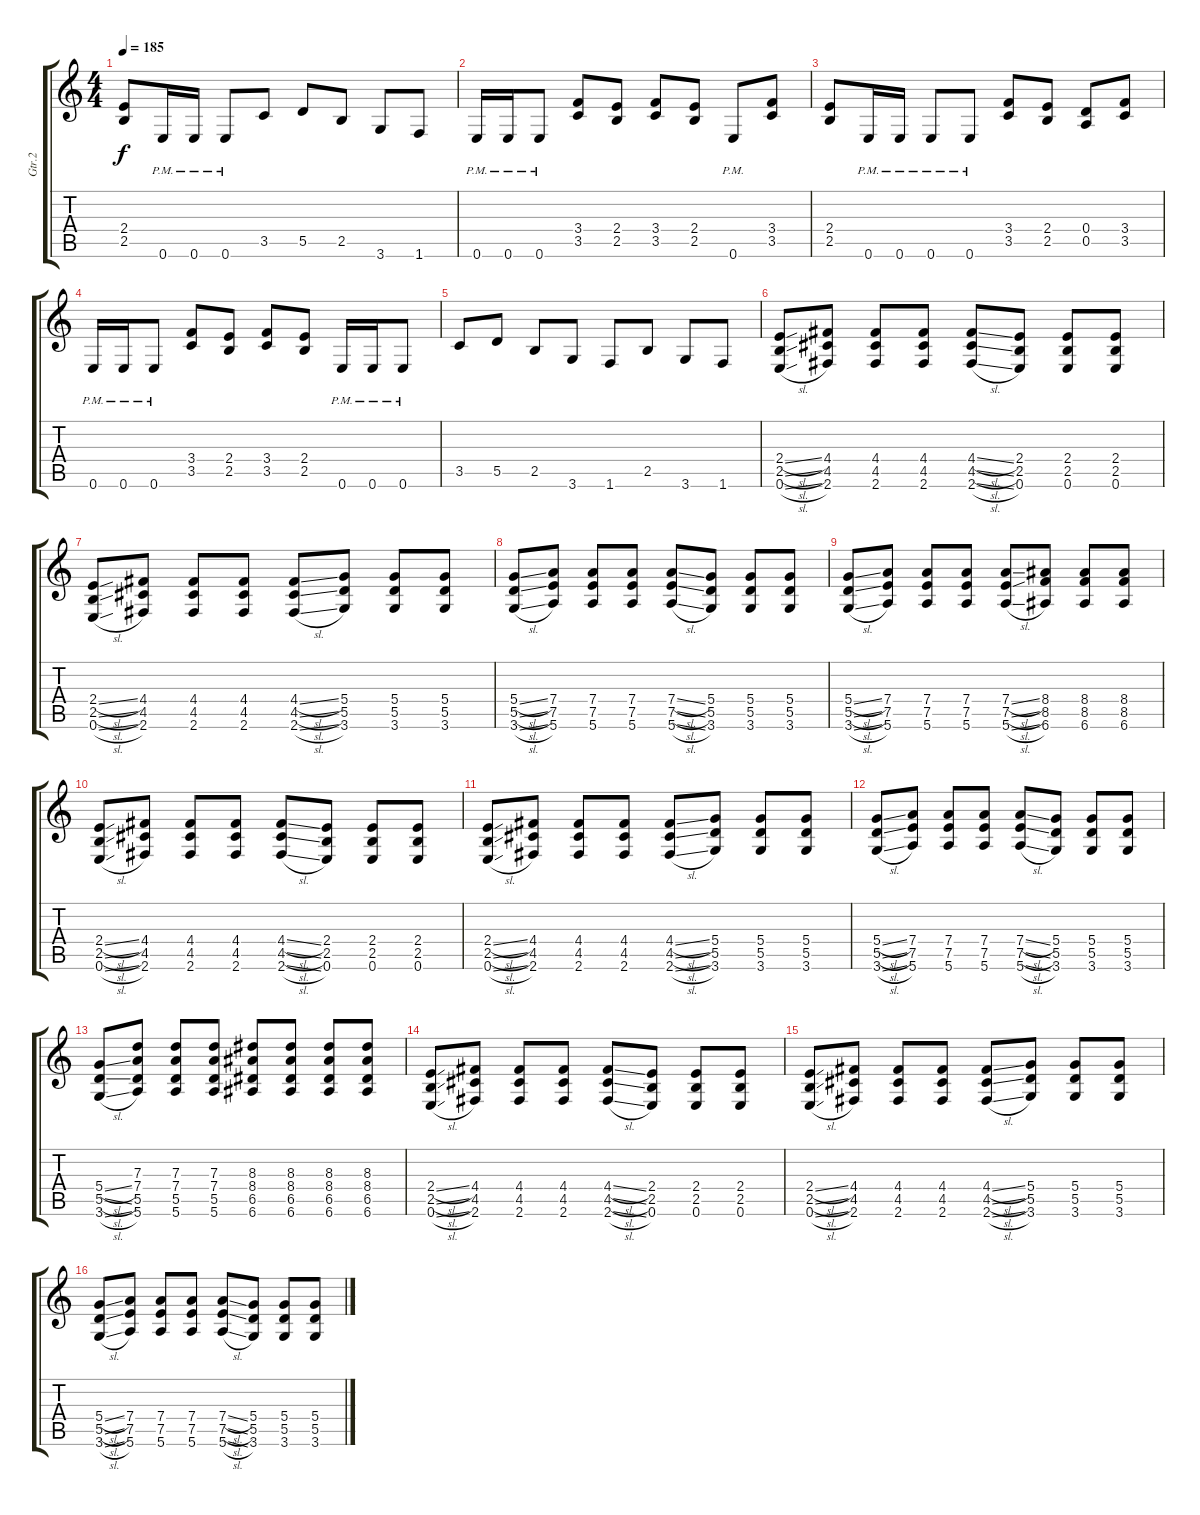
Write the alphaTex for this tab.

\track ("Gtr.2" "Gtr.2") {instrument distortionguitar}
\staff {score tabs}
\tuning (E4 B3 G3 D3 A2 E2) {hide}
\ts (4 4)
\tempo 185
\clef g2
\ks c
(2.4 2.5).8{dy f} 0.6{pm}.16 0.6{pm}.16 0.6{pm}.8 3.5.8 5.5.8 2.5.8 3.6.8 1.6.8 |
0.6{pm}.16 0.6{pm}.16 0.6{pm}.8 (3.4 3.5).8 (2.4 2.5).8 (3.4 3.5).8 (2.4 2.5).8 0.6{pm}.8 (3.4 3.5).8 |
(2.4 2.5).8 0.6{pm}.16 0.6{pm}.16 0.6{pm}.8 0.6{pm}.8 (3.4 3.5).8 (2.4 2.5).8 (0.4 0.5).8 (3.4 3.5).8 |
0.6{pm}.16 0.6{pm}.16 0.6{pm}.8 (3.4 3.5).8 (2.4 2.5).8 (3.4 3.5).8 (2.4 2.5).8 0.6{pm}.16 0.6{pm}.16 0.6{pm}.8 |
3.5.8 5.5.8 2.5.8 3.6.8 1.6.8 2.5.8 3.6.8 1.6.8 |
(2.4{sl} 2.5{sl} 0.6{sl}).8 (4.4 4.5 2.6).8 (4.4 4.5 2.6).8 (4.4 4.5 2.6).8 (4.4{sl} 4.5{sl} 2.6{sl}).8 (2.4 2.5 0.6).8 (2.4 2.5 0.6).8 (2.4 2.5 0.6).8 |
(2.4{sl} 2.5{sl} 0.6{sl}).8 (4.4 4.5 2.6).8 (4.4 4.5 2.6).8 (4.4 4.5 2.6).8 (4.4{sl} 4.5{sl} 2.6{sl}).8 (5.4 5.5 3.6).8 (5.4 5.5 3.6).8 (5.4 5.5 3.6).8 |
(5.4{sl} 5.5{sl} 3.6{sl}).8 (7.4 7.5 5.6).8 (7.4 7.5 5.6).8 (7.4 7.5 5.6).8 (7.4{sl} 7.5{sl} 5.6{sl}).8 (5.4 5.5 3.6).8 (5.4 5.5 3.6).8 (5.4 5.5 3.6).8 |
(5.4{sl} 5.5{sl} 3.6{sl}).8 (7.4 7.5 5.6).8 (7.4 7.5 5.6).8 (7.4 7.5 5.6).8 (7.4{sl} 7.5{sl} 5.6{sl}).8 (8.4 8.5 6.6).8 (8.4 8.5 6.6).8 (8.4 8.5 6.6).8 |
(2.4{sl} 2.5{sl} 0.6{sl}).8 (4.4 4.5 2.6).8 (4.4 4.5 2.6).8 (4.4 4.5 2.6).8 (4.4{sl} 4.5{sl} 2.6{sl}).8 (2.4 2.5 0.6).8 (2.4 2.5 0.6).8 (2.4 2.5 0.6).8 |
(2.4{sl} 2.5{sl} 0.6{sl}).8 (4.4 4.5 2.6).8 (4.4 4.5 2.6).8 (4.4 4.5 2.6).8 (4.4{sl} 4.5{sl} 2.6{sl}).8 (5.4 5.5 3.6).8 (5.4 5.5 3.6).8 (5.4 5.5 3.6).8 |
(5.4{sl} 5.5{sl} 3.6{sl}).8 (7.4 7.5 5.6).8 (7.4 7.5 5.6).8 (7.4 7.5 5.6).8 (7.4{sl} 7.5{sl} 5.6{sl}).8 (5.4 5.5 3.6).8 (5.4 5.5 3.6).8 (5.4 5.5 3.6).8 |
(5.4{sl} 5.5{sl} 3.6{sl}).8 (7.3 7.4 5.5 5.6).8 (7.3 7.4 5.5 5.6).8 (7.3 7.4 5.5 5.6).8 (8.3 8.4 6.5 6.6).8 (8.3 8.4 6.5 6.6).8 (8.3 8.4 6.5 6.6).8 (8.3 8.4 6.5 6.6).8 |
(2.4{sl} 2.5{sl} 0.6{sl}).8 (4.4 4.5 2.6).8 (4.4 4.5 2.6).8 (4.4 4.5 2.6).8 (4.4{sl} 4.5{sl} 2.6{sl}).8 (2.4 2.5 0.6).8 (2.4 2.5 0.6).8 (2.4 2.5 0.6).8 |
(2.4{sl} 2.5{sl} 0.6{sl}).8 (4.4 4.5 2.6).8 (4.4 4.5 2.6).8 (4.4 4.5 2.6).8 (4.4{sl} 4.5{sl} 2.6{sl}).8 (5.4 5.5 3.6).8 (5.4 5.5 3.6).8 (5.4 5.5 3.6).8 |
(5.4{sl} 5.5{sl} 3.6{sl}).8 (7.4 7.5 5.6).8 (7.4 7.5 5.6).8 (7.4 7.5 5.6).8 (7.4{sl} 7.5{sl} 5.6{sl}).8 (5.4 5.5 3.6).8 (5.4 5.5 3.6).8 (5.4 5.5 3.6).8
